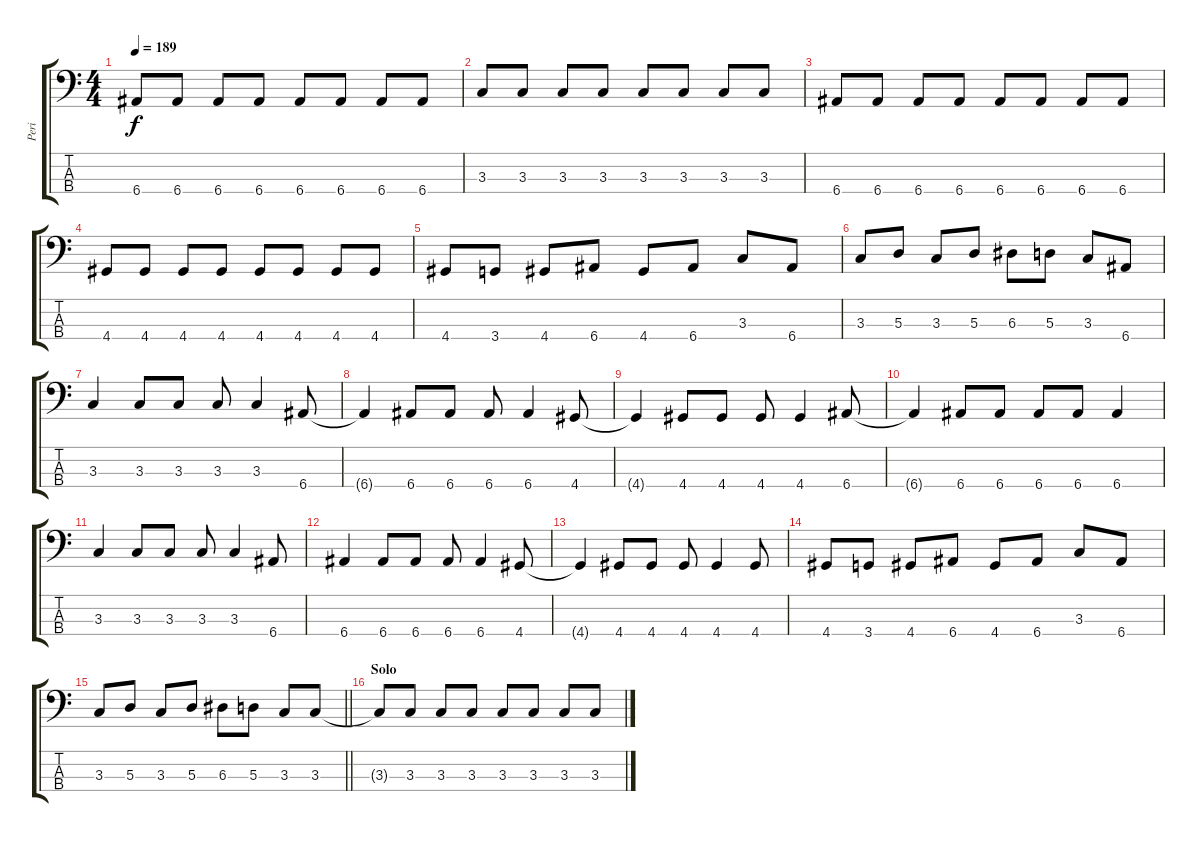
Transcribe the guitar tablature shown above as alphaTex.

\track ("Peri" "Peri") {instrument electricbassfinger}
\staff {score tabs}
\tuning (G2 D2 A1 E1) {hide}
\ts (4 4)
\tempo 189
\clef f4
\ks c
6.4.8{dy f} 6.4.8 6.4.8 6.4.8 6.4.8 6.4.8 6.4.8 6.4.8 |
3.3.8 3.3.8 3.3.8 3.3.8 3.3.8 3.3.8 3.3.8 3.3.8 |
6.4.8 6.4.8 6.4.8 6.4.8 6.4.8 6.4.8 6.4.8 6.4.8 |
4.4.8 4.4.8 4.4.8 4.4.8 4.4.8 4.4.8 4.4.8 4.4.8 |
4.4.8 3.4.8 4.4.8 6.4.8 4.4.8 6.4.8 3.3.8 6.4.8 |
3.3.8 5.3.8 3.3.8 5.3.8 6.3.8 5.3.8 3.3.8 6.4.8 |
3.3.4 3.3.8 3.3.8 3.3.8 3.3.4 6.4.8 |
6.4{t}.4 6.4.8 6.4.8 6.4.8 6.4.4 4.4.8 |
4.4{t}.4 4.4.8 4.4.8 4.4.8 4.4.4 6.4.8 |
6.4{t}.4 6.4.8 6.4.8 6.4.8 6.4.8 6.4.4 |
3.3.4 3.3.8 3.3.8 3.3.8 3.3.4 6.4.8 |
6.4.4 6.4.8 6.4.8 6.4.8 6.4.4 4.4.8 |
4.4{t}.4 4.4.8 4.4.8 4.4.8 4.4.4 4.4.8 |
4.4.8 3.4.8 4.4.8 6.4.8 4.4.8 6.4.8 3.3.8 6.4.8 |
\barLineRight lightlight
3.3.8 5.3.8 3.3.8 5.3.8 6.3.8 5.3.8 3.3.8 3.3.8 |
\section ("" "Solo")
3.3{t}.8 3.3.8 3.3.8 3.3.8 3.3.8 3.3.8 3.3.8 3.3.8
